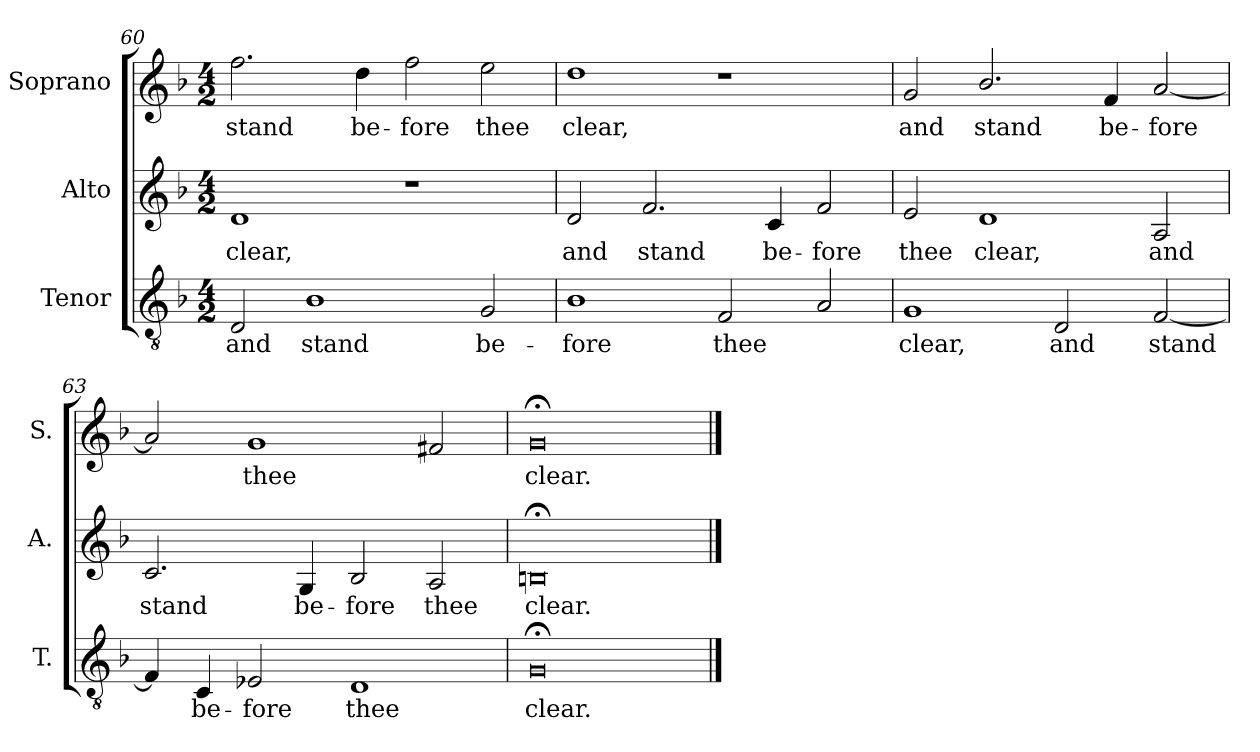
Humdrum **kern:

**kern	**text	**kern	**text	**kern	**text
*part3	*part3	*part2	*part2	*part1	*part1
*staff3	*staff3	*staff2	*staff2	*staff1	*staff1
*I"Tenor	*	*I"Alto	*	*I"Soprano	*
*I'T.	*	*I'A.	*	*I'S.	*
!!LO:LB:g=z
*clefGv2	*	*clefG2	*	*clefG2	*
*ITrd7c12	*	*	*	*	*
*k[b-]	*	*k[b-]	*	*k[b-]	*
*F:	*	*F:	*	*F:	*
*M4/2	*	*M4/2	*	*M4/2	*
=60	=60	=60	=60	=60	=60
!	!LO:LY:b:color=#000000	!	!	!	!
!	!	!	!LO:LY:b:color=#000000	!	!
!	!	!	!	!	!LO:LY:b:color=#000000
2DDi/	and	1di	clear,	2.ffi\	stand
!	!LO:LY:b:color=#000000	!	!	!	!
1BB-i	stand	.	.	.	.
!	!	!	!	!	!LO:LY:b:color=#000000
.	.	.	.	4ddi\	be-
!	!	!	!	!	!LO:LY:b:color=#000000
.	.	1r	.	2ffi\	-fore
!	!LO:LY:b:color=#000000	!	!	!	!
!	!	!	!	!	!LO:LY:b:color=#000000
2GGi/	be-	.	.	2eei\	thee
=61	=61	=61	=61	=61	=61
!	!LO:LY:b:color=#000000	!	!	!	!
!	!	!	!LO:LY:b:color=#000000	!	!
!	!	!	!	!	!LO:LY:b:color=#000000
1BB-i	-fore	2di/	and	1ddi	clear,
!	!	!	!LO:LY:b:color=#000000	!	!
.	.	2.fi/	stand	.	.
!	!LO:LY:b:color=#000000	!	!	!	!
2FFi/	thee	.	.	1r	.
!	!	!	!LO:LY:b:color=#000000	!	!
.	.	4ci/	be-	.	.
!	!	!	!LO:LY:b:color=#000000	!	!
2AAi/	.	2fi/	-fore	.	.
=62	=62	=62	=62	=62	=62
!	!LO:LY:b:color=#000000	!	!	!	!
!	!	!	!LO:LY:b:color=#000000	!	!
!	!	!	!	!	!LO:LY:b:color=#000000
1GGi	clear,	2ei/	thee	2gi/	and
!	!	!	!LO:LY:b:color=#000000	!	!
!	!	!	!	!	!LO:LY:b:color=#000000
.	.	1di	clear,	2.b-i/	stand
!	!LO:LY:b:color=#000000	!	!	!	!
2DDi/	and	.	.	.	.
!	!	!	!	!	!LO:LY:b:color=#000000
.	.	.	.	4fi/	be-
!	!LO:LY:b:color=#000000	!	!	!	!
!	!	!	!LO:LY:b:color=#000000	!	!
!	!	!	!	!	!LO:LY:b:color=#000000
[2FFi/	stand	2Ai/	and	[2ai/	-fore
=63	=63	=63	=63	=63	=63
!	!	!	!LO:LY:b:color=#000000	!	!
4FFi/]	.	2.ci/	stand	2ai/]	.
!	!LO:LY:b:color=#000000	!	!	!	!
4CCi/	be-	.	.	.	.
!	!LO:LY:b:color=#000000	!	!	!	!
!	!	!	!	!	!LO:LY:b:color=#000000
2EE-Xi/	-fore	.	.	1gi	thee
!	!	!	!LO:LY:b:color=#000000	!	!
.	.	4Gi/	be-	.	.
!	!LO:LY:b:color=#000000	!	!	!	!
!	!	!	!LO:LY:b:color=#000000	!	!
1DDi	thee	2B-i/	-fore	.	.
!	!	!	!LO:LY:b:color=#000000	!	!
.	.	2Ai/	thee	2f#Xi/	.
=64	=64	=64	=64	=64	=64
!	!LO:LY:b:color=#000000	!	!	!	!
!	!	!	!LO:LY:b:color=#000000	!	!
!	!	!	!	!	!LO:LY:b:color=#000000
0GG;i	clear.	0Bn;i	clear.	0g;i	clear.
==	==	==	==	==	==
*-	*-	*-	*-	*-	*-
